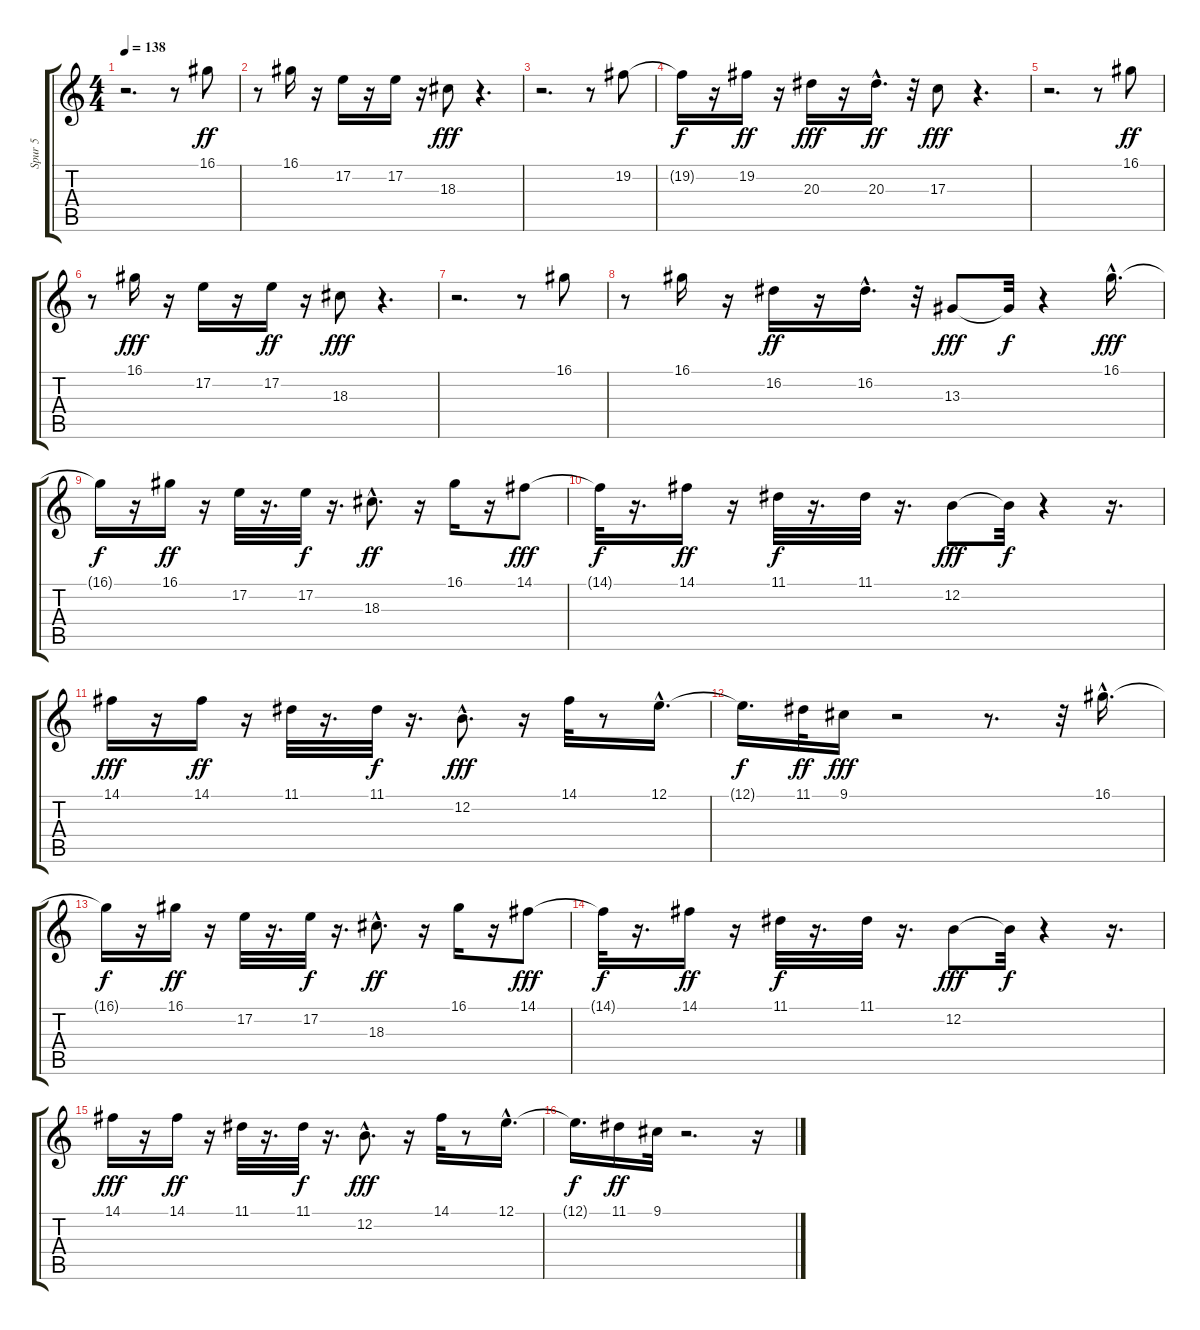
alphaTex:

\track ("Spur 5" "Spur 5") {instrument lead2sawtooth}
\staff {score tabs}
\tuning (E4 B3 G3 D3 A2 E2) {hide}
\ts (4 4)
\tempo 138
\clef g2
\ks c
r.2{d dy fff} r.8 16.1.8{dy ff} |
r.8 16.1.16 r.16 17.2.16 r.16 17.2.16 r.16 18.3.8{dy fff} r.4{d} |
r.2{d} r.8 19.2.8 |
19.2{t}.16{dy f} r.16 19.2.16{dy ff} r.16 20.3.16{dy fff} r.16 20.3{hac}.16{d dy ff} r.32 17.3.8{dy fff} r.4{d} |
r.2{d} r.8 16.1.8{dy ff} |
r.8 16.1.16{dy fff} r.16 17.2.16 r.16 17.2.16{dy ff} r.16 18.3.8{dy fff} r.4{d} |
r.2{d} r.8 16.1.8 |
r.8 16.1.16 r.16 16.2.16{dy ff} r.16 16.2{hac}.16{d} r.32 13.3.8{dy fff} 13.3{t}.32{dy f} r.4 16.1{hac}.16{d dy fff} |
16.1{t}.16{dy f} r.16 16.1.16{dy ff} r.16 17.2.32 r.16{d} 17.2.32{dy f} r.16{d} 18.3{hac}.8{d dy ff} r.16 16.1.16 r.16 14.1.8{dy fff} |
14.1{t}.32{dy f} r.16{d} 14.1.16{dy ff} r.16 11.1.32{dy f} r.16{d} 11.1.32 r.16{d} 12.2.8{dy fff} 12.2{t}.32{dy f} r.4 r.16{d} |
14.1.16{dy fff} r.16 14.1.16{dy ff} r.16 11.1.32 r.16{d} 11.1.32{dy f} r.16{d} 12.2{hac}.8{d dy fff} r.16 14.1.32 r.8 12.1{hac}.16{d} |
12.1{t}.16{d dy f} 11.1.32{dy ff} 9.1.16{dy fff} r.2 r.8{d} r.32 16.1{hac}.16{d} |
16.1{t}.16{dy f} r.16 16.1.16{dy ff} r.16 17.2.32 r.16{d} 17.2.32{dy f} r.16{d} 18.3{hac}.8{d dy ff} r.16 16.1.16 r.16 14.1.8{dy fff} |
14.1{t}.32{dy f} r.16{d} 14.1.16{dy ff} r.16 11.1.32{dy f} r.16{d} 11.1.32 r.16{d} 12.2.8{dy fff} 12.2{t}.32{dy f} r.4 r.16{d} |
14.1.16{dy fff} r.16 14.1.16{dy ff} r.16 11.1.32 r.16{d} 11.1.32{dy f} r.16{d} 12.2{hac}.8{d dy fff} r.16 14.1.32 r.8 12.1{hac}.16{d} |
12.1{t}.16{d dy f} 11.1.16{dy ff} 9.1.32 r.2{d} r.16
